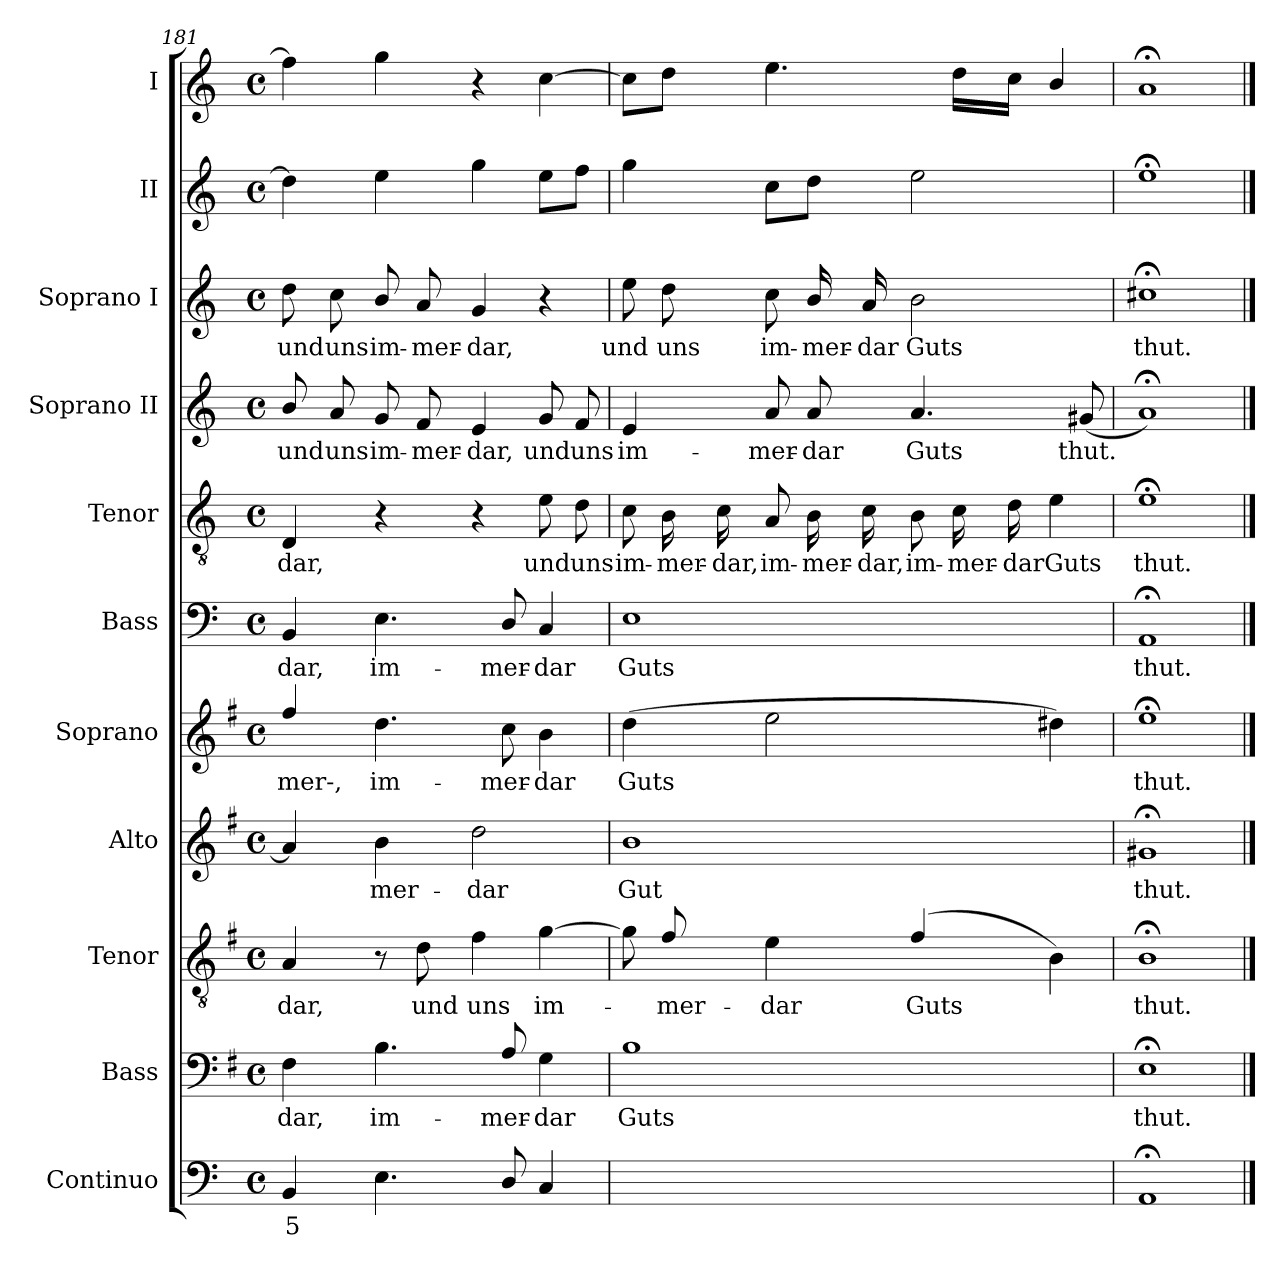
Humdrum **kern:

**kern	**text	**text	**kern	**text	**kern	**text	**kern	**text	**kern	**text	**kern	**text	**kern	**text	**kern	**text	**kern	**text	**kern	**kern
*part11	*part11	*part11	*part10	*part10	*part9	*part9	*part8	*part8	*part7	*part7	*part6	*part6	*part5	*part5	*part4	*part4	*part3	*part3	*part2	*part1
*staff11	*staff11	*staff11	*staff10	*staff10	*staff9	*staff9	*staff8	*staff8	*staff7	*staff7	*staff6	*staff6	*staff5	*staff5	*staff4	*staff4	*staff3	*staff3	*staff2	*staff1
*I"Continuo	*	*	*I"Bass	*	*I"Tenor	*	*I"Alto	*	*I"Soprano	*	*I"Bass	*	*I"Tenor	*	*I"Soprano II	*	*I"Soprano I	*	*I"II	*I"I
*	*	*	*I'B	*	*I'T	*	*I'A	*	*I'S	*	*I'B	*	*I'T	*	*I'S II	*	*I'S I	*	*I'II	*I'I
!!LO:LB:g=z
*clefF4	*	*	*clefF4	*	*clefGv2	*	*clefG2	*	*clefG2	*	*clefF4	*	*clefGv2	*	*clefG2	*	*clefG2	*	*clefG2	*clefG2
*	*	*	*ITrd4c7	*	*ITrd4c7	*	*ITrd4c7	*	*ITrd4c7	*	*	*	*	*	*	*	*	*	*	*
*k[]	*	*	*k[]	*	*k[]	*	*k[]	*	*k[]	*	*k[]	*	*k[]	*	*k[]	*	*k[]	*	*k[]	*k[]
*C:	*	*	*C:	*	*C:	*	*C:	*	*C:	*	*C:	*	*C:	*	*C:	*	*C:	*	*C:	*C:
*M4/4	*	*	*M4/4	*	*M4/4	*	*M4/4	*	*M4/4	*	*M4/4	*	*M4/4	*	*M4/4	*	*M4/4	*	*M4/4	*M4/4
*met(c)	*	*	*met(c)	*	*met(c)	*	*met(c)	*	*met(c)	*	*met(c)	*	*met(c)	*	*met(c)	*	*met(c)	*	*met(c)	*met(c)
=181	=181	=181	=181	=181	=181	=181	=181	=181	=181	=181	=181	=181	=181	=181	=181	=181	=181	=181	=181	=181
!	!LO:LY:b	!	!	!LO:LY:b	!	!LO:LY:b	!	!	!	!LO:LY:b	!	!LO:LY:b	!	!LO:LY:b	!	!LO:LY:b	!	!LO:LY:b	!	!
4BB	5	.	4BB	-dar,	4D	-dar,	4d]	.	4b/	-mer-,	4BB	-dar,	4D	-dar,	8b/	und	8dd	und	4dd]	4ff#]
!	!	!	!	!	!	!	!	!	!	!	!	!	!	!	!	!LO:LY:b	!	!LO:LY:b	!	!
.	.	.	.	.	.	.	.	.	.	.	.	.	.	.	8a	uns	8cc	uns	.	.
!	!	!	!	!LO:LY:b	!	!	!	!LO:LY:b	!	!LO:LY:b	!	!LO:LY:b	!	!	!	!LO:LY:b	!	!LO:LY:b	!	!
4.E	.	.	4.E	im-	8r	.	4e	mer-	4.g	im-	4.E	im-	4r	.	8g	im-	8b/	im-	4ee	4gg
!	!	!	!	!	!	!LO:LY:b	!	!	!	!	!	!	!	!	!	!LO:LY:b	!	!LO:LY:b	!	!
.	.	.	.	.	8G	und	.	.	.	.	.	.	.	.	8f	-mer-	8a	-mer-	.	.
!	!	!	!	!	!	!LO:LY:b	!	!LO:LY:b	!	!	!	!	!	!	!	!LO:LY:b	!	!LO:LY:b	!	!
.	.	.	.	.	4B	uns	2g	-dar	.	.	.	.	4r	.	4e	-dar,	4g	-dar,	4gg	4r
!	!	!	!	!LO:LY:b	!	!	!	!	!	!LO:LY:b	!	!LO:LY:b	!	!	!	!	!	!	!	!
8D/	.	.	8D/	-mer-	.	.	.	.	8f	-mer-	8D/	-mer-	.	.	.	.	.	.	.	.
!	!	!	!	!LO:LY:b	!	!LO:LY:b	!	!	!	!LO:LY:b	!	!LO:LY:b	!	!LO:LY:b	!	!LO:LY:b	!	!	!	!
4C	.	.	4C	-dar	[4c	im-	.	.	4e	-dar	4C	-dar	8e	und	8g	und	4r	.	8eeL	[4cc
!	!	!	!	!	!	!	!	!	!	!	!	!	!	!LO:LY:b	!	!LO:LY:b	!	!	!	!
.	.	.	.	.	.	.	.	.	.	.	.	.	8d	uns	8f	uns	.	.	8ffJ	.
=182	=182	=182	=182	=182	=182	=182	=182	=182	=182	=182	=182	=182	=182	=182	=182	=182	=182	=182	=182	=182
!	!LO:LY:b	!LO:LY:b	!	!LO:LY:b	!	!	!	!LO:LY:b	!	!LO:LY:b	!	!LO:LY:b	!	!LO:LY:b	!	!LO:LY:b	!	!LO:LY:b	!	!
[4E\yy	6	3	1E	Guts	8c]	.	1e	Gut	(<4g	Guts	1E	Guts	8c	im-	4e	im-	8ee	und	4gg	8ccL]
!	!	!	!	!	!	!LO:LY:b	!	!	!	!	!	!	!	!LO:LY:b	!	!	!	!LO:LY:b	!	!
.	.	.	.	.	8B/	mer-	.	.	.	.	.	.	16B	-mer-	.	.	8dd	uns	.	8ddJ
!	!	!	!	!	!	!	!	!	!	!	!	!	!	!LO:LY:b	!	!	!	!	!	!
.	.	.	.	.	.	.	.	.	.	.	.	.	16c	-dar,	.	.	.	.	.	.
!	!LO:LY:b	!LO:LY:b	!	!	!	!LO:LY:b	!	!	!	!	!	!	!	!LO:LY:b	!	!LO:LY:b	!	!LO:LY:b	!	!
4E\yy_	6	4	.	.	4A	-dar	.	.	2a	.	.	.	8A	im-	8a	-mer-	8cc	im-	8ccL	4.ee
!	!	!	!	!	!	!	!	!	!	!	!	!	!	!LO:LY:b	!	!LO:LY:b	!	!LO:LY:b	!	!
.	.	.	.	.	.	.	.	.	.	.	.	.	16B	-mer-	8a	-dar	16b/	-mer-	8ddJ	.
!	!	!	!	!	!	!	!	!	!	!	!	!	!	!LO:LY:b	!	!	!	!LO:LY:b	!	!
.	.	.	.	.	.	.	.	.	.	.	.	.	16c	-dar,	.	.	16a	-dar	.	.
!	!LO:LY:b	!	!	!	!	!LO:LY:b	!	!	!	!	!	!	!	!LO:LY:b	!	!LO:LY:b	!	!LO:LY:b	!	!
4E\yy_	4	.	.	.	(<4B/	Guts	.	.	.	.	.	.	8B	im-	4.a	Guts	2b	Guts	2ee	.
!	!	!	!	!	!	!	!	!	!	!	!	!	!	!LO:LY:b	!	!	!	!	!	!
.	.	.	.	.	.	.	.	.	.	.	.	.	16c	-mer-	.	.	.	.	.	16ddLL
!	!	!	!	!	!	!	!	!	!	!	!	!	!	!LO:LY:b	!	!	!	!	!	!
.	.	.	.	.	.	.	.	.	.	.	.	.	16d	-dar	.	.	.	.	.	16ccJJ
!	!	!	!	!	!	!	!	!	!	!	!	!	!	!LO:LY:b	!	!	!	!	!	!
4E\yy]	.	.	.	.	4E)	.	.	.	4g#X)	.	.	.	4e	Guts	.	.	.	.	.	4b/
!	!	!	!	!	!	!	!	!	!	!	!	!	!	!	!	!LO:LY:b	!	!	!	!
.	.	.	.	.	.	.	.	.	.	.	.	.	.	.	(<8g#XL	thut.	.	.	.	.
=183	=183	=183	=183	=183	=183	=183	=183	=183	=183	=183	=183	=183	=183	=183	=183	=183	=183	=183	=183	=183
!	!	!	!	!LO:LY:b	!	!LO:LY:b	!	!LO:LY:b	!	!LO:LY:b	!	!LO:LY:b	!	!LO:LY:b	!	!	!	!LO:LY:b	!	!
1AA;<	.	.	1AA;<	thut.	1E;<	thut.	1c#X;<	thut.	1a;<	thut.	1AA;<	thut.	1e;<	thut.	1a;<)	.	1cc#X;<	thut.	1ee;<	1a;<
==	==	==	==	==	==	==	==	==	==	==	==	==	==	==	==	==	==	==	==	==
*-	*-	*-	*-	*-	*-	*-	*-	*-	*-	*-	*-	*-	*-	*-	*-	*-	*-	*-	*-	*-
